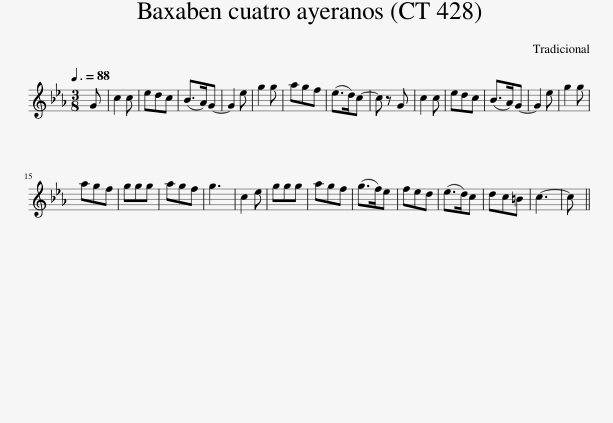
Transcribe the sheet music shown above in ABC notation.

X:1
L:1/8
Q:3/8=88
M:3/8
I:linebreak $
K:Cmin
V:1 treble
V:1
 G | c2 c | edc | (B>A)G- | G2 e | %5
 g2 g | agf | (e>d)c- | c z G | c2 c | %10
 edc | (B>A)G- | G2 e | g2 g |$ agf | %15
 ggg | agf | g3 | c2 e | ggg | %20
 agf | (g>f)e | fed | (e>d)c | dc=B | %25
 c3- | c || %27
